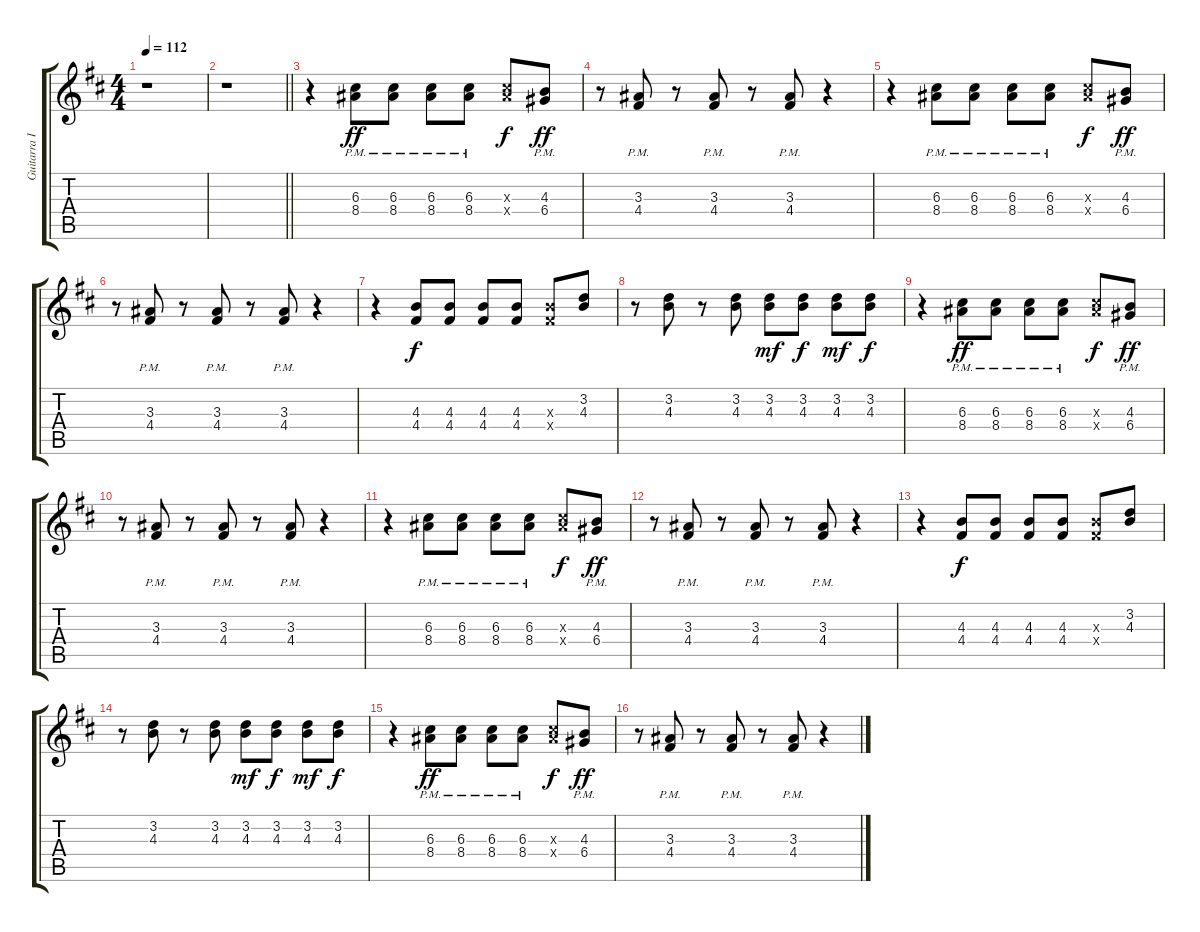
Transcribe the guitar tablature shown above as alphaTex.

\track ("Guitarra I" "Guitarra I") {instrument acousticguitarsteel}
\staff {score tabs}
\tuning (E4 B3 G3 D3 A2 E2) {hide}
\ts (4 4)
\tempo 112
\clef g2
\ks d
r.1{dy f} |
\barLineRight lightlight
r.1 |
r.4{instrument electricguitarmuted} (6.3{pm} 8.4{pm}).8{dy ff} (6.3{pm} 8.4{pm}).8 (6.3{pm} 8.4{pm}).8 (6.3{pm} 8.4{pm}).8 (6.3{x} 8.4{x}).8{dy f} (4.3{pm} 6.4{pm}).8{dy ff} |
r.8 (3.3{pm} 4.4{pm}).8 r.8 (3.3{pm} 4.4{pm}).8 r.8 (3.3{pm} 4.4{pm}).8 r.4 |
r.4 (6.3{pm} 8.4{pm}).8 (6.3{pm} 8.4{pm}).8 (6.3{pm} 8.4{pm}).8 (6.3{pm} 8.4{pm}).8 (6.3{x} 8.4{x}).8{dy f} (4.3{pm} 6.4{pm}).8{dy ff} |
r.8 (3.3{pm} 4.4{pm}).8 r.8 (3.3{pm} 4.4{pm}).8 r.8 (3.3{pm} 4.4{pm}).8 r.4 |
r.4 (4.3 4.4).8{dy f} (4.3 4.4).8 (4.3 4.4).8 (4.3 4.4).8 (4.3{x} 4.4{x}).8 (3.2 4.3).8 |
r.8 (3.2 4.3).8 r.8 (3.2 4.3).8 (3.2 4.3).8{dy mf} (3.2 4.3).8{dy f} (3.2 4.3).8{dy mf} (3.2 4.3).8{dy f} |
r.4 (6.3{pm} 8.4{pm}).8{dy ff} (6.3{pm} 8.4{pm}).8 (6.3{pm} 8.4{pm}).8 (6.3{pm} 8.4{pm}).8 (6.3{x} 8.4{x}).8{dy f} (4.3{pm} 6.4{pm}).8{dy ff} |
r.8 (3.3{pm} 4.4{pm}).8 r.8 (3.3{pm} 4.4{pm}).8 r.8 (3.3{pm} 4.4{pm}).8 r.4 |
r.4 (6.3{pm} 8.4{pm}).8 (6.3{pm} 8.4{pm}).8 (6.3{pm} 8.4{pm}).8 (6.3{pm} 8.4{pm}).8 (6.3{x} 8.4{x}).8{dy f} (4.3{pm} 6.4{pm}).8{dy ff} |
r.8 (3.3{pm} 4.4{pm}).8 r.8 (3.3{pm} 4.4{pm}).8 r.8 (3.3{pm} 4.4{pm}).8 r.4 |
r.4 (4.3 4.4).8{dy f} (4.3 4.4).8 (4.3 4.4).8 (4.3 4.4).8 (4.3{x} 4.4{x}).8 (3.2 4.3).8 |
r.8 (3.2 4.3).8 r.8 (3.2 4.3).8 (3.2 4.3).8{dy mf} (3.2 4.3).8{dy f} (3.2 4.3).8{dy mf} (3.2 4.3).8{dy f} |
r.4 (6.3{pm} 8.4{pm}).8{dy ff} (6.3{pm} 8.4{pm}).8 (6.3{pm} 8.4{pm}).8 (6.3{pm} 8.4{pm}).8 (6.3{x} 8.4{x}).8{dy f} (4.3{pm} 6.4{pm}).8{dy ff} |
r.8 (3.3{pm} 4.4{pm}).8 r.8 (3.3{pm} 4.4{pm}).8 r.8 (3.3{pm} 4.4{pm}).8 r.4
